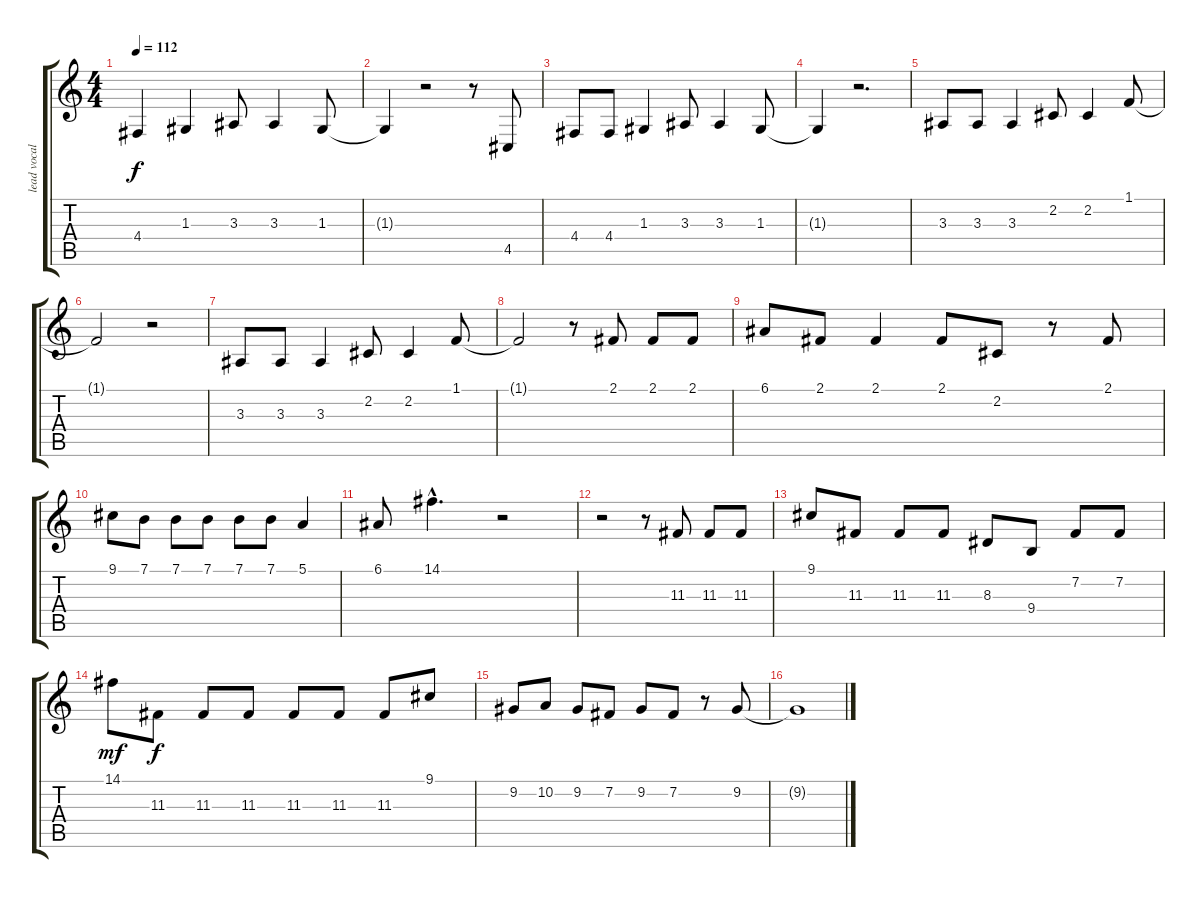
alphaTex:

\track ("lead vocal" "lead vocal") {instrument oboe}
\staff {score tabs}
\tuning (E4 B3 G3 D3 A2 E2) {hide}
\ts (4 4)
\tempo 112
\clef g2
\ks c
4.4.4{dy f} 1.3.4 3.3.8 3.3.4 1.3.8 |
1.3{t}.4 r.2 r.8 4.5.8 |
4.4.8 4.4.8 1.3.4 3.3.8 3.3.4 1.3.8 |
1.3{t}.4 r.2{d} |
3.3.8 3.3.8 3.3.4 2.2.8 2.2.4 1.1.8 |
1.1{t}.2 r.2 |
3.3.8 3.3.8 3.3.4 2.2.8 2.2.4 1.1.8 |
1.1{t}.2 r.8 2.1.8 2.1.8 2.1.8 |
6.1.8 2.1.8 2.1.4 2.1.8 2.2.8 r.8 2.1.8 |
9.1.8 7.1.8 7.1.8 7.1.8 7.1.8 7.1.8 5.1.4 |
6.1.8 14.1{hac}.4{d} r.2 |
r.2 r.8 11.3.8 11.3.8 11.3.8 |
9.1.8 11.3.8 11.3.8 11.3.8 8.3.8 9.4.8 7.2.8 7.2.8 |
14.1.8{dy mf} 11.3.8{dy f} 11.3.8 11.3.8 11.3.8 11.3.8 11.3.8 9.1.8 |
9.2.8 10.2.8 9.2.8 7.2.8 9.2.8 7.2.8 r.8 9.2.8 |
9.2{t}.1
